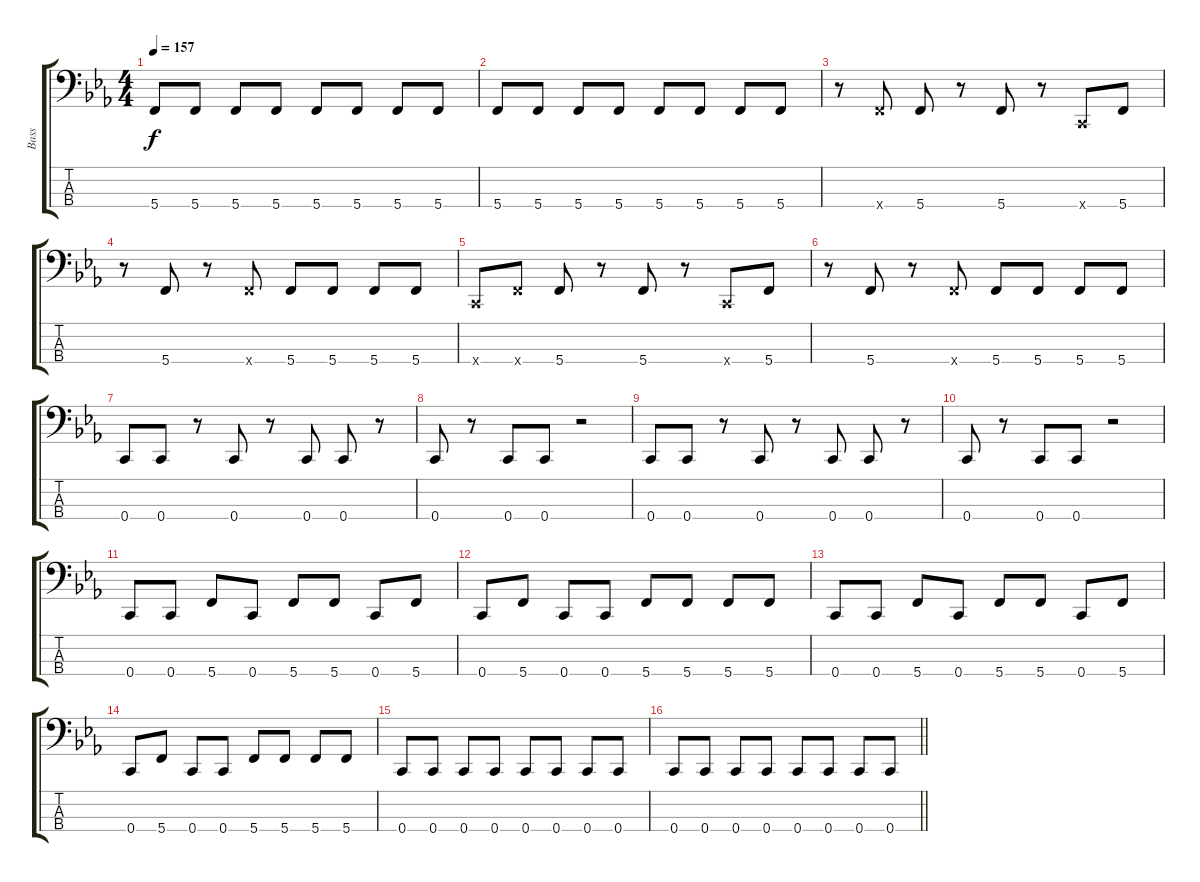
\track ("Bass" "Bass") {instrument electricbassfinger}
\staff {score tabs}
\tuning (G2 C2 G1 C1) {hide}
\ts (4 4)
\tempo 157
\clef f4
\ks cminor
5.4.8{dy f} 5.4.8 5.4.8 5.4.8 5.4.8 5.4.8 5.4.8 5.4.8 |
5.4.8 5.4.8 5.4.8 5.4.8 5.4.8 5.4.8 5.4.8 5.4.8 |
r.8 5.4{x}.8 5.4.8 r.8 5.4.8 r.8 0.4{x}.8 5.4.8 |
r.8 5.4.8 r.8 5.4{x}.8 5.4.8 5.4.8 5.4.8 5.4.8 |
0.4{x}.8 5.4{x}.8 5.4.8 r.8 5.4.8 r.8 0.4{x}.8 5.4.8 |
r.8 5.4.8 r.8 5.4{x}.8 5.4.8 5.4.8 5.4.8 5.4.8 |
0.4.8 0.4.8 r.8 0.4.8 r.8 0.4.8 0.4.8 r.8 |
0.4.8 r.8 0.4.8 0.4.8 r.2 |
0.4.8 0.4.8 r.8 0.4.8 r.8 0.4.8 0.4.8 r.8 |
0.4.8 r.8 0.4.8 0.4.8 r.2 |
0.4.8 0.4.8 5.4.8 0.4.8 5.4.8 5.4.8 0.4.8 5.4.8 |
0.4.8 5.4.8 0.4.8 0.4.8 5.4.8 5.4.8 5.4.8 5.4.8 |
0.4.8 0.4.8 5.4.8 0.4.8 5.4.8 5.4.8 0.4.8 5.4.8 |
0.4.8 5.4.8 0.4.8 0.4.8 5.4.8 5.4.8 5.4.8 5.4.8 |
0.4.8 0.4.8 0.4.8 0.4.8 0.4.8 0.4.8 0.4.8 0.4.8 |
\barLineRight lightlight
0.4.8 0.4.8 0.4.8 0.4.8 0.4.8 0.4.8 0.4.8 0.4.8
